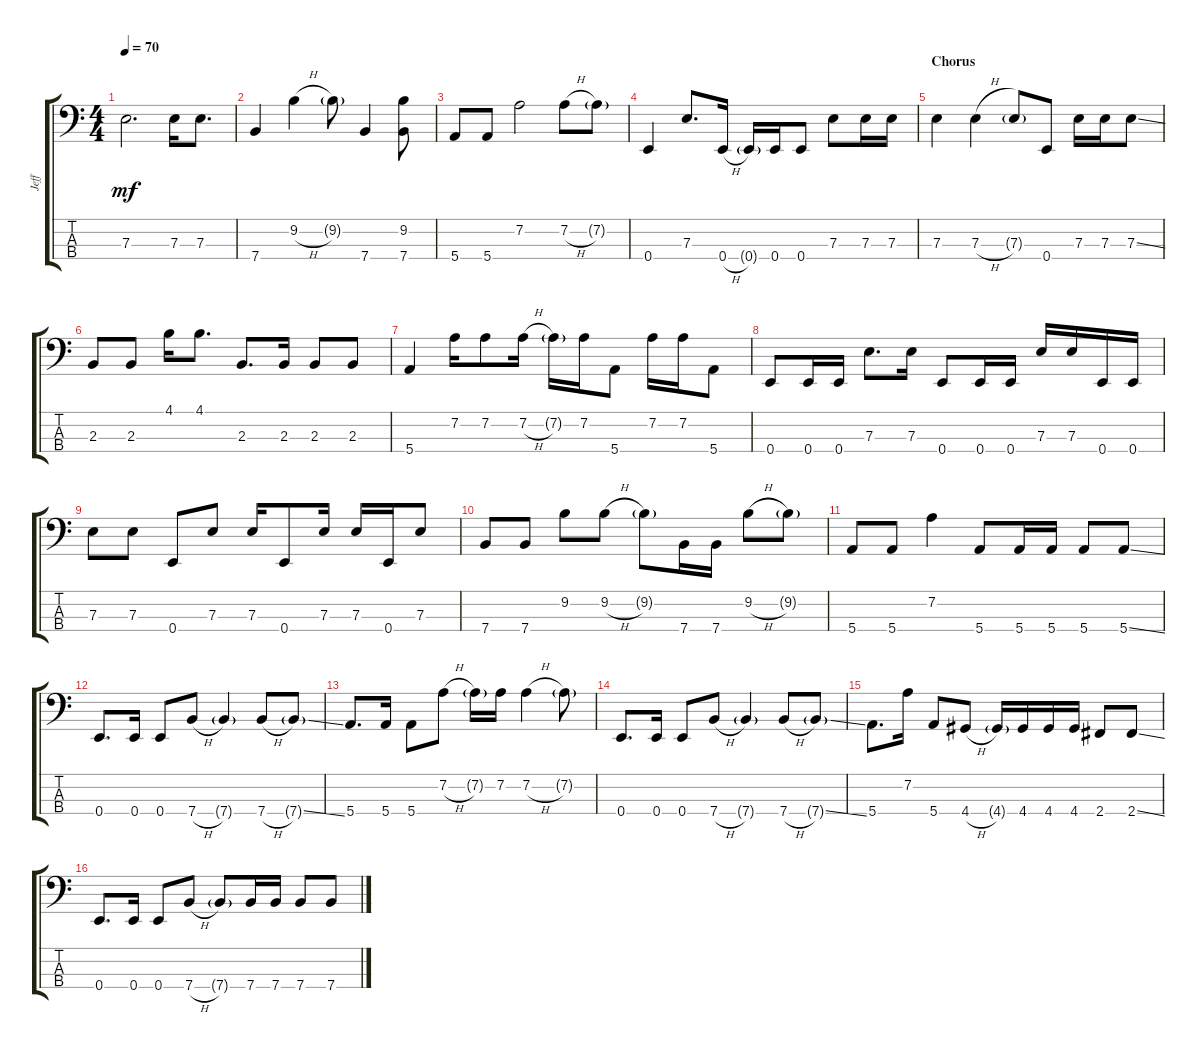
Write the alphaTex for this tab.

\track ("Jeff" "Jeff") {instrument electricbassfinger}
\staff {score tabs}
\tuning (G2 D2 A1 E1) {hide}
\ts (4 4)
\tempo 70
\clef f4
\ks c
7.3.2{d dy mf} 7.3.16 7.3.8{d} |
7.4.4 9.2{h}.4 9.2{g}.8 7.4.4 (9.2 7.4).8 |
5.4.8 5.4.8 7.2.2 7.2{h}.8 7.2{g}.8 |
0.4.4 7.3.8{d} 0.4{h}.16 0.4{g}.16 0.4.16 0.4.8 7.3.8 7.3.16 7.3.16 |
\section ("" "Chorus")
7.3.4 7.3{h}.4 7.3{g}.8 0.4.8 7.3.16 7.3.16 7.3{ss}.8 |
2.3.8 2.3.8 4.1.16 4.1.8{d} 2.3.8{d} 2.3.16 2.3.8 2.3.8 |
5.4.4 7.2.16 7.2.8 7.2{h}.16 7.2{g}.16 7.2.16 5.4.8 7.2.16 7.2.16 5.4.8 |
0.4.8 0.4.16 0.4.16 7.3.8{d} 7.3.16 0.4.8 0.4.16 0.4.16 7.3.16 7.3.16 0.4.16 0.4.16 |
7.3.8 7.3.8 0.4.8 7.3.8 7.3.16 0.4.8 7.3.16 7.3.16 0.4.16 7.3.8 |
7.4.8 7.4.8 9.2.8 9.2{h}.8 9.2{g}.8 7.4.16 7.4.16 9.2{h}.8 9.2{g}.8 |
5.4.8 5.4.8 7.2.4 5.4.8 5.4.16 5.4.16 5.4.8 5.4{ss}.8 |
0.4.8{d} 0.4.16 0.4.8 7.4{h}.8 7.4{g}.4 7.4{h}.8 7.4{ss g}.8 |
5.4.8{d} 5.4.16 5.4.8 7.2{h}.8 7.2{g}.16 7.2.16 7.2{h}.4 7.2{g}.8 |
0.4.8{d} 0.4.16 0.4.8 7.4{h}.8 7.4{g}.4 7.4{h}.8 7.4{ss g}.8 |
5.4.8{d} 7.2.16 5.4.8 4.4{h}.8 4.4{g}.16 4.4.16 4.4.16 4.4.16 2.4.8 2.4{ss}.8 |
0.4.8{d} 0.4.16 0.4.8 7.4{h}.8 7.4{g}.8 7.4.16 7.4.16 7.4.8 7.4{ss}.8
